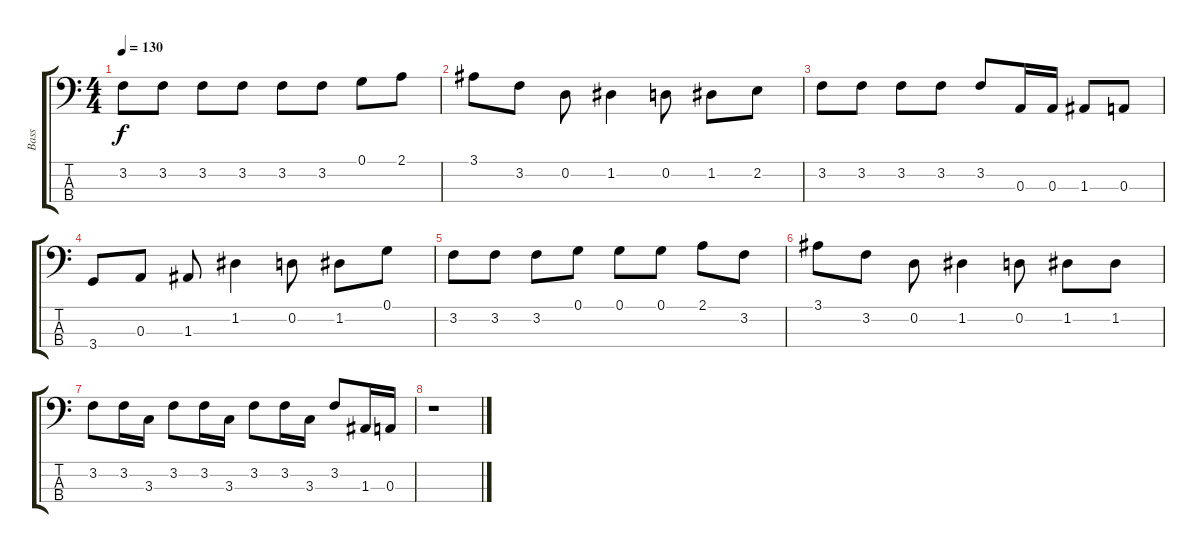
\track ("Bass" "Bass") {instrument electricbassfinger}
\staff {score tabs}
\tuning (G2 D2 A1 E1) {hide}
\ts (4 4)
\tempo 130
\clef f4
\ks c
3.2.8{dy f} 3.2.8 3.2.8 3.2.8 3.2.8 3.2.8 0.1.8 2.1.8 |
3.1.8 3.2.8 0.2.8 1.2.4 0.2.8 1.2.8 2.2.8 |
3.2.8 3.2.8 3.2.8 3.2.8 3.2.8 0.3.16 0.3.16 1.3.8 0.3.8 |
3.4.8 0.3.8 1.3.8 1.2.4 0.2.8 1.2.8 0.1.8 |
3.2.8 3.2.8 3.2.8 0.1.8 0.1.8 0.1.8 2.1.8 3.2.8 |
3.1.8 3.2.8 0.2.8 1.2.4 0.2.8 1.2.8 1.2.8 |
3.2.8 3.2.16 3.3.16 3.2.8 3.2.16 3.3.16 3.2.8 3.2.16 3.3.16 3.2.8 1.3.16 0.3.16 |
r.1
